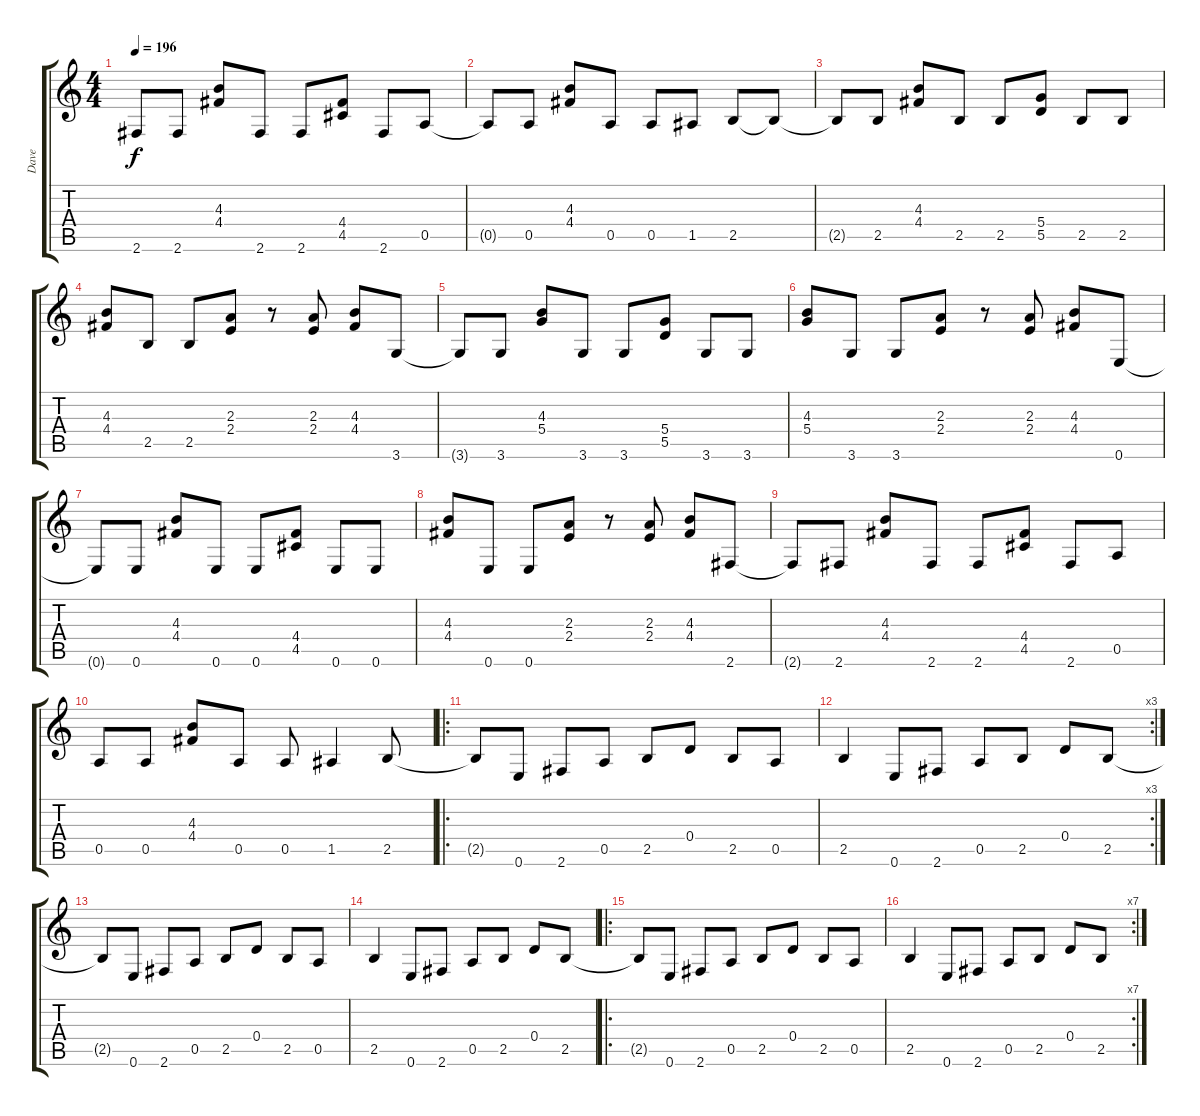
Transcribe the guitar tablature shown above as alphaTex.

\track ("Dave" "Dave") {instrument distortionguitar}
\staff {score tabs}
\tuning (E4 B3 G3 D3 A2 E2) {hide}
\ts (4 4)
\tempo 196
\clef g2
\ks c
2.6{t}.8{dy f} 2.6.8 (4.3 4.4).8 2.6.8 2.6.8 (4.4 4.5).8 2.6.8 0.5.8 |
0.5{t}.8 0.5.8 (4.3 4.4).8 0.5.8 0.5.8 1.5.8 2.5.8 2.5{t}.8 |
2.5{t}.8 2.5.8 (4.3 4.4).8 2.5.8 2.5.8 (5.4 5.5).8 2.5.8 2.5.8 |
(4.3 4.4).8 2.5.8 2.5.8 (2.3 2.4).8 r.8 (2.3 2.4).8 (4.3 4.4).8 3.6.8 |
3.6{t}.8 3.6.8 (4.3 5.4).8 3.6.8 3.6.8 (5.4 5.5).8 3.6.8 3.6.8 |
(4.3 5.4).8 3.6.8 3.6.8 (2.3 2.4).8 r.8 (2.3 2.4).8 (4.3 4.4).8 0.6.8 |
0.6{t}.8 0.6.8 (4.3 4.4).8 0.6.8 0.6.8 (4.4 4.5).8 0.6.8 0.6.8 |
(4.3 4.4).8 0.6.8 0.6.8 (2.3 2.4).8 r.8 (2.3 2.4).8 (4.3 4.4).8 2.6.8 |
2.6{t}.8 2.6.8 (4.3 4.4).8 2.6.8 2.6.8 (4.4 4.5).8 2.6.8 0.5.8 |
0.5.8 0.5.8 (4.3 4.4).8 0.5.8 0.5.8 1.5.4 2.5.8 |
\ro
2.5{t}.8 0.6.8 2.6.8 0.5.8 2.5.8 0.4.8 2.5.8 0.5.8 |
\rc 3
2.5.4 0.6.8 2.6.8 0.5.8 2.5.8 0.4.8 2.5.8 |
2.5{t}.8 0.6.8 2.6.8 0.5.8 2.5.8 0.4.8 2.5.8 0.5.8 |
2.5.4 0.6.8 2.6.8 0.5.8 2.5.8 0.4.8 2.5.8 |
\ro
2.5{t}.8 0.6.8 2.6.8 0.5.8 2.5.8 0.4.8 2.5.8 0.5.8 |
\rc 7
2.5.4 0.6.8 2.6.8 0.5.8 2.5.8 0.4.8 2.5.8
